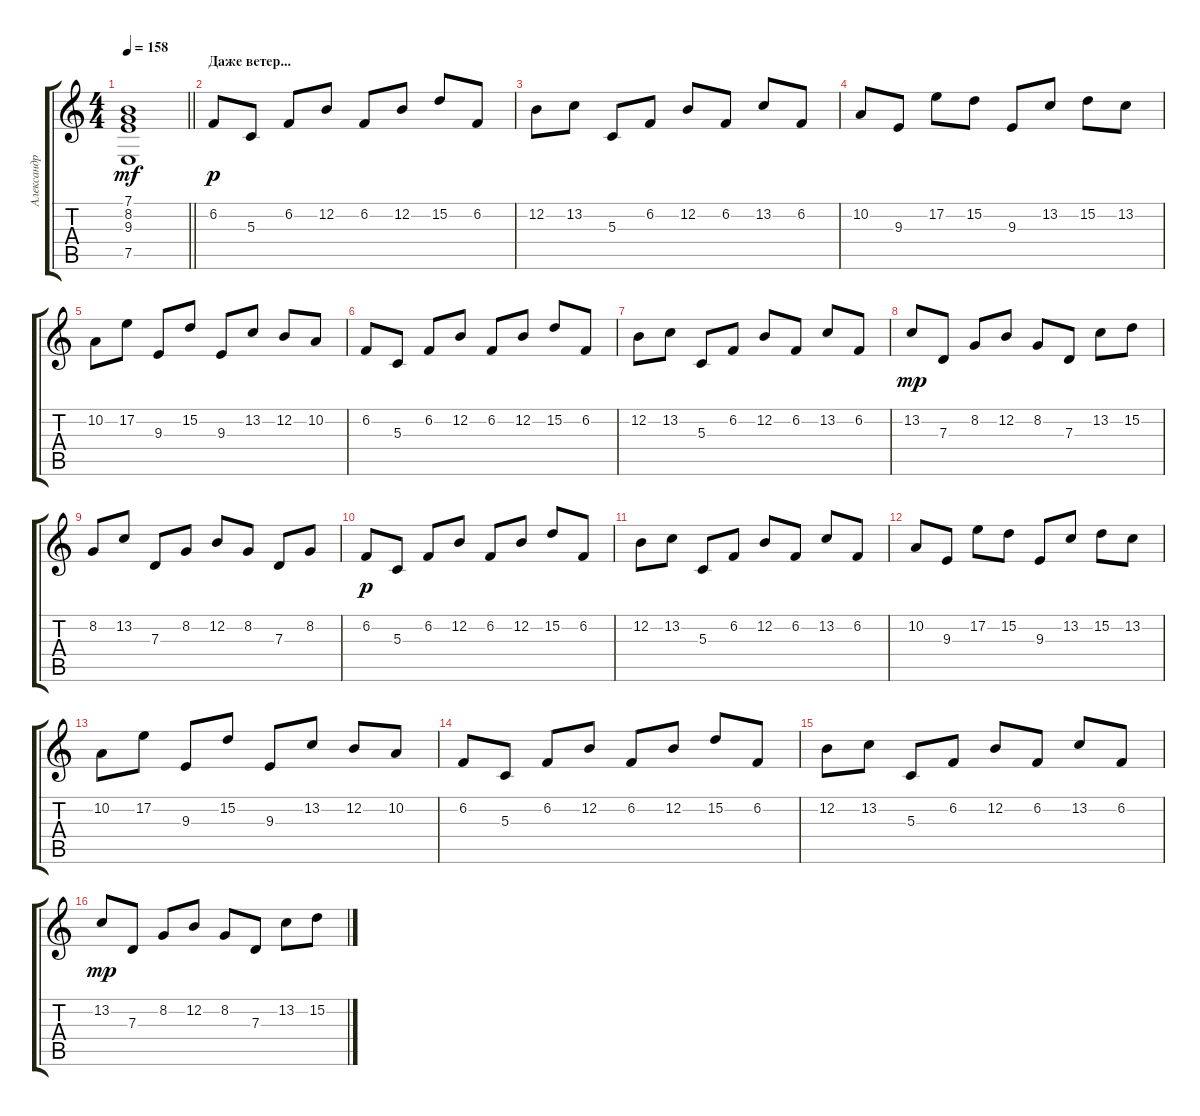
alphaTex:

\track ("Александр \"Wish\" Андрюхин" "Александр ") {instrument acousticgrandpiano}
\staff {score tabs}
\tuning (E4 B3 G3 D3 A2 E2) {hide}
\ts (4 4)
\tempo 158
\clef g2
\barLineRight lightlight
\ks c
(7.1 8.2 9.3 7.5).1{dy mf} |
\section ("" "Даже ветер...")
6.2.8{dy p instrument rockorgan} 5.3.8 6.2.8 12.2.8 6.2.8 12.2.8 15.2.8 6.2.8 |
12.2.8 13.2.8 5.3.8 6.2.8 12.2.8 6.2.8 13.2.8 6.2.8 |
10.2.8 9.3.8 17.2.8 15.2.8 9.3.8 13.2.8 15.2.8 13.2.8 |
10.2.8 17.2.8 9.3.8 15.2.8 9.3.8 13.2.8 12.2.8 10.2.8 |
6.2.8 5.3.8 6.2.8 12.2.8 6.2.8 12.2.8 15.2.8 6.2.8 |
12.2.8 13.2.8 5.3.8 6.2.8 12.2.8 6.2.8 13.2.8 6.2.8 |
13.2.8{dy mp} 7.3.8 8.2.8 12.2.8 8.2.8 7.3.8 13.2.8 15.2.8 |
8.2.8 13.2.8 7.3.8 8.2.8 12.2.8 8.2.8 7.3.8 8.2.8 |
6.2.8{dy p instrument rockorgan} 5.3.8 6.2.8 12.2.8 6.2.8 12.2.8 15.2.8 6.2.8 |
12.2.8 13.2.8 5.3.8 6.2.8 12.2.8 6.2.8 13.2.8 6.2.8 |
10.2.8 9.3.8 17.2.8 15.2.8 9.3.8 13.2.8 15.2.8 13.2.8 |
10.2.8 17.2.8 9.3.8 15.2.8 9.3.8 13.2.8 12.2.8 10.2.8 |
6.2.8 5.3.8 6.2.8 12.2.8 6.2.8 12.2.8 15.2.8 6.2.8 |
12.2.8 13.2.8 5.3.8 6.2.8 12.2.8 6.2.8 13.2.8 6.2.8 |
13.2.8{dy mp} 7.3.8 8.2.8 12.2.8 8.2.8 7.3.8 13.2.8 15.2.8
